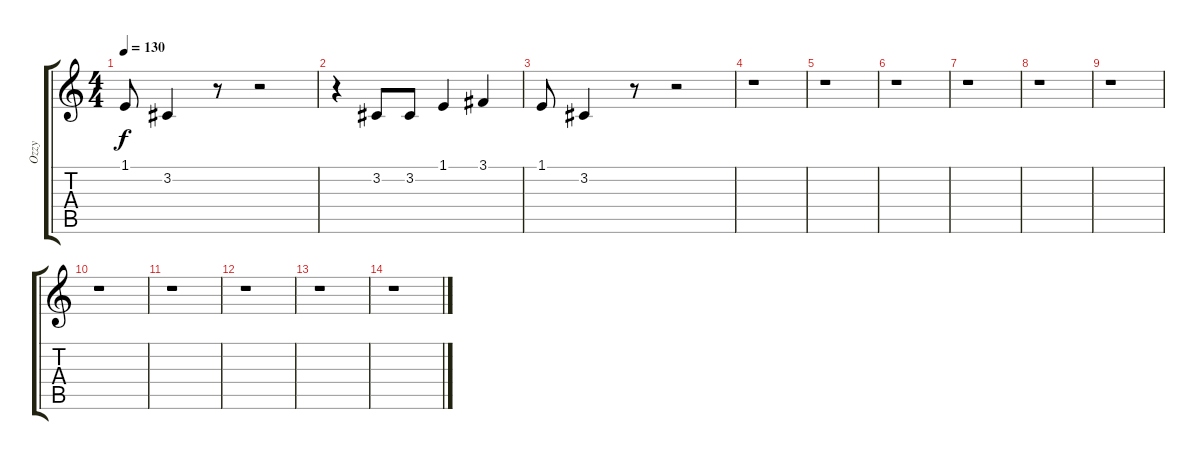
\track ("Ozzy" "Ozzy") {instrument flute}
\staff {score tabs}
\tuning (Eb4 Bb3 Gb3 Db3 Ab2 Db2) {hide}
\ts (4 4)
\tempo 130
\clef g2
\ks c
1.1.8{dy f} 3.2.4 r.8 r.2 |
r.4 3.2.8 3.2.8 1.1.4 3.1.4 |
1.1.8 3.2.4 r.8 r.2 |
r.1 |
r.1 |
r.1 |
r.1 |
r.1 |
r.1 |
r.1 |
r.1 |
r.1 |
r.1 |
r.1
